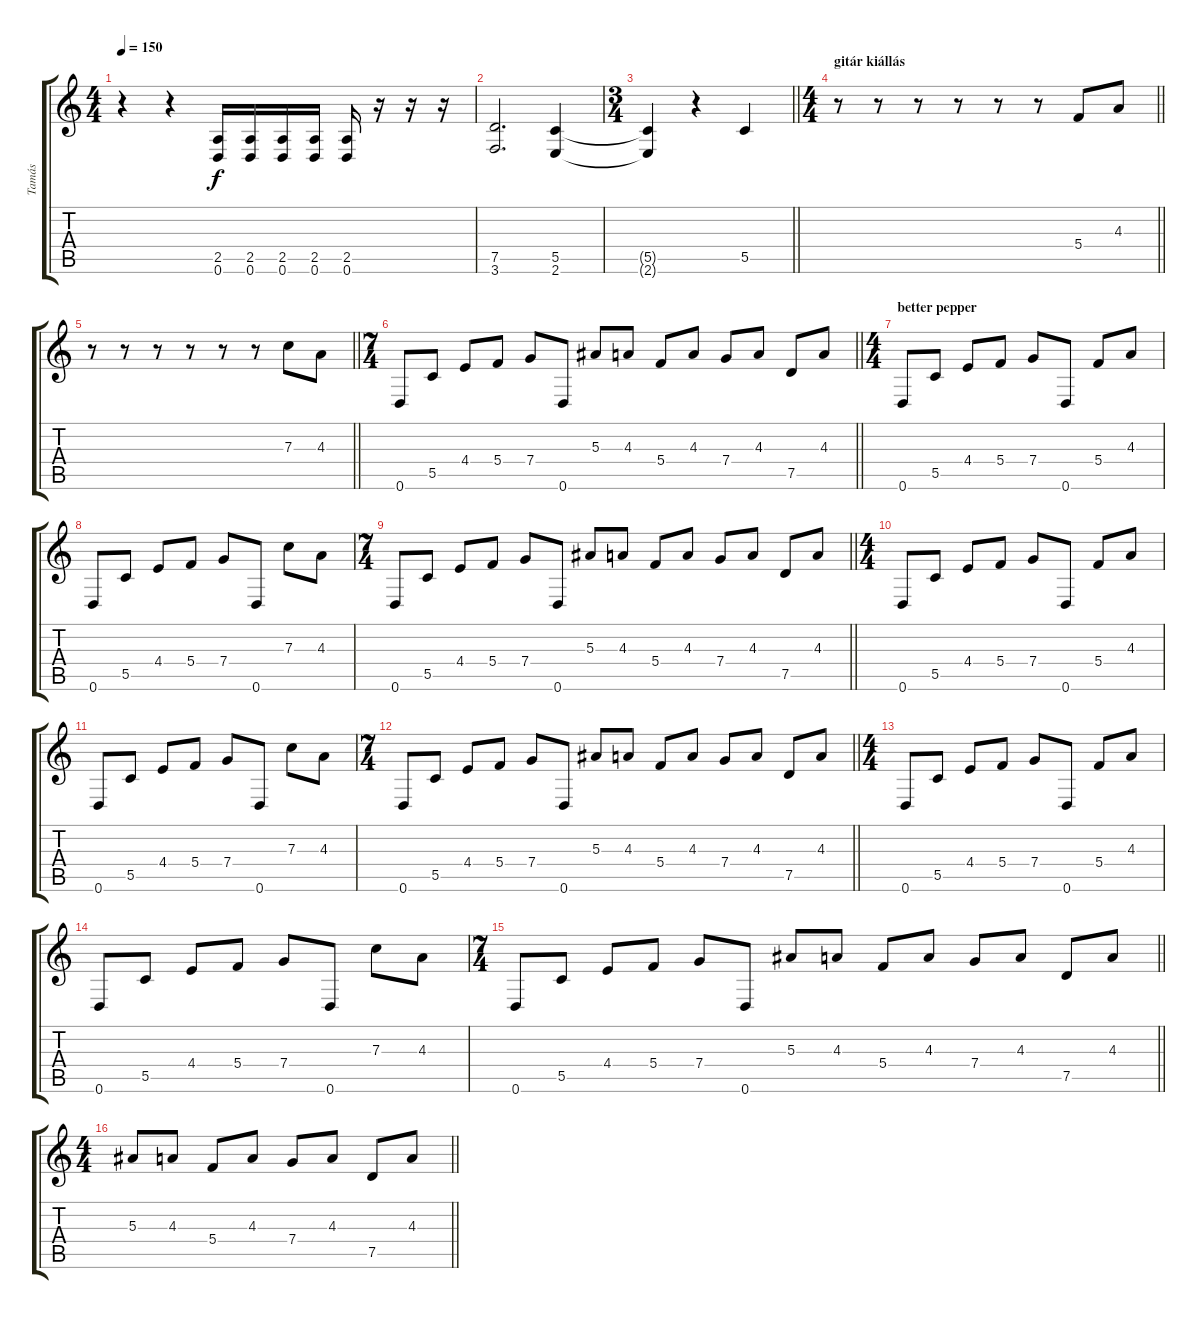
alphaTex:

\track ("Tamás" "Tamás") {instrument overdrivenguitar}
\staff {score tabs}
\tuning (D4 A3 F3 C3 G2 D2) {hide}
\ts (4 4)
\tempo 150
\clef g2
\ks c
r.4{dy f} r.4 (2.5 0.6).16 (2.5 0.6).16 (2.5 0.6).16 (2.5 0.6).16 (2.5 0.6).16 r.16 r.16 r.16 |
(7.5 3.6).2{d} (5.5 2.6).4 |
\ts (3 4)
\barLineRight lightlight
(5.5{t} 2.6{t}).4 r.4 5.5.4 |
\ts (4 4)
\section ("" "gitár kiállás")
\barLineRight lightlight
r.8{instrument electricguitarclean} r.8 r.8 r.8 r.8 r.8 5.4.8 4.3.8 |
\barLineRight lightlight
r.8 r.8 r.8 r.8 r.8 r.8 7.3.8 4.3.8 |
\ts (7 4)
\barLineRight lightlight
0.6.8 5.5.8 4.4.8 5.4.8 7.4.8 0.6.8 5.3.8 4.3.8 5.4.8 4.3.8 7.4.8 4.3.8 7.5.8 4.3.8 |
\ts (4 4)
\section ("" "better pepper")
0.6.8 5.5.8 4.4.8 5.4.8 7.4.8 0.6.8 5.4.8 4.3.8 |
0.6.8 5.5.8 4.4.8 5.4.8 7.4.8 0.6.8 7.3.8 4.3.8 |
\ts (7 4)
\barLineRight lightlight
0.6.8 5.5.8 4.4.8 5.4.8 7.4.8 0.6.8 5.3.8 4.3.8 5.4.8 4.3.8 7.4.8 4.3.8 7.5.8 4.3.8 |
\ts (4 4)
0.6.8 5.5.8 4.4.8 5.4.8 7.4.8 0.6.8 5.4.8 4.3.8 |
0.6.8 5.5.8 4.4.8 5.4.8 7.4.8 0.6.8 7.3.8 4.3.8 |
\ts (7 4)
\barLineRight lightlight
0.6.8 5.5.8 4.4.8 5.4.8 7.4.8 0.6.8 5.3.8 4.3.8 5.4.8 4.3.8 7.4.8 4.3.8 7.5.8 4.3.8 |
\ts (4 4)
0.6.8 5.5.8 4.4.8 5.4.8 7.4.8 0.6.8 5.4.8 4.3.8 |
0.6.8 5.5.8 4.4.8 5.4.8 7.4.8 0.6.8 7.3.8 4.3.8 |
\ts (7 4)
\barLineRight lightlight
0.6.8 5.5.8 4.4.8 5.4.8 7.4.8 0.6.8 5.3.8 4.3.8 5.4.8 4.3.8 7.4.8 4.3.8 7.5.8 4.3.8 |
\ts (4 4)
\barLineRight lightlight
5.3.8 4.3.8 5.4.8 4.3.8 7.4.8 4.3.8 7.5.8 4.3.8
